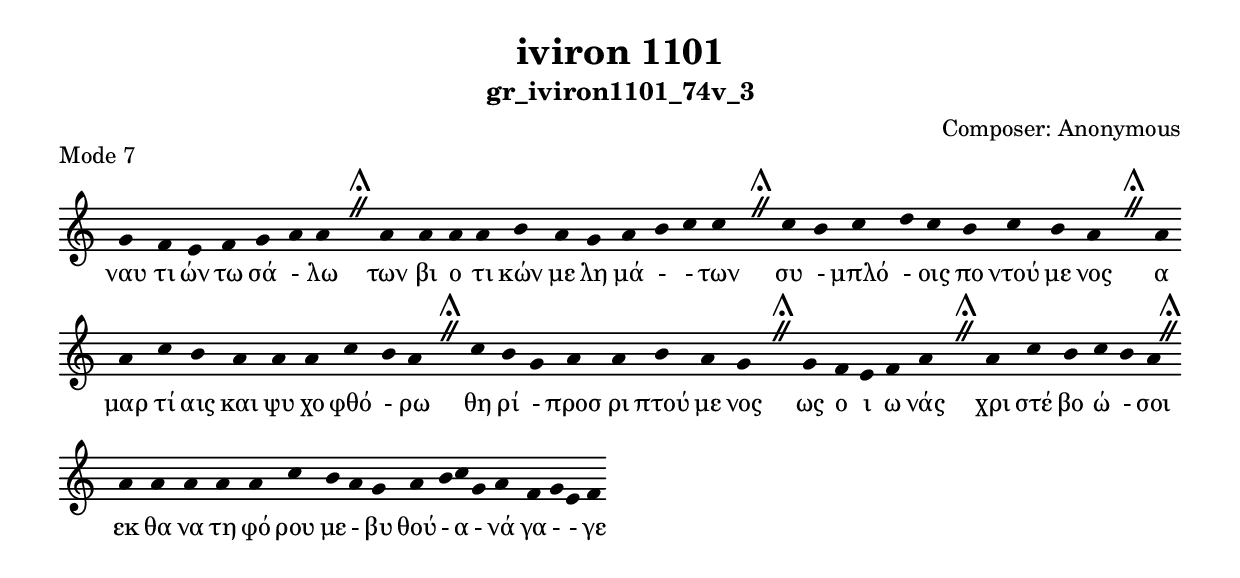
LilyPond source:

\include "gregorian.ly"

	\header {
 	  title = "iviron 1101"
	  subtitle = "gr_iviron1101_74v_3"
	  composer = "Composer: Αnonymous"
	  piece = "Mode 7"
	}

	chant = {
	  g'4 f'4 e'4 f'4 g'4 a'4 a'4 \divisioMaior
 a'4 a'4 a'4 a'4 b'4 a'4 g'4 a'4 b'4 c''4 c''4 \divisioMaior
 c''4 b'4 c''4 d''4 c''4 b'4 c''4 b'4 a'4 \divisioMaior
 a'4 a'4 c''4 b'4 a'4 a'4 a'4 c''4 b'4 a'4 \divisioMaior
 c''4 b'4 g'4 a'4 a'4 b'4 a'4 g'4 \divisioMaior
 g'4 f'4 e'4 f'4 a'4 \divisioMaior
 a'4 c''4 b'4 c''4 b'4 a'4 \divisioMaior
 a'4 a'4 a'4 a'4 a'4 c''4 b'4 a'4 g'4 a'4 b'4 c''4 g'4 a'4 f'4 g'4 e'4 f'4\finalis
	}

	verba = \lyricmode {ναυ τι ών τω σά - λω 
των βι ο τι κών με λη μά -  - των 
συ - μπλό - οις πο ντού με νος 
α μαρ τί αις και ψυ χο φθό - ρω 
θη ρί - προσ ρι πτού με νος 
ως ο ι ω νάς 
χρι στέ βο ώ - σοι 
εκ θα να τη φό ρου με - βυ θού - α - νά γα -  - γε 
	}


	\score {
	  \new Staff <<
	  \new Voice = "melody" \chant
	  \new Lyrics = "one" \lyricsto melody \verba
	  >>
	  \layout {
	    \context {
	      \Staff
	      \remove "Time_signature_engraver"
	      \remove "Bar_engraver"
	    }
	    \context {
	      \Voice
	      \remove "Stem_engraver"
	    }
	  }
	}